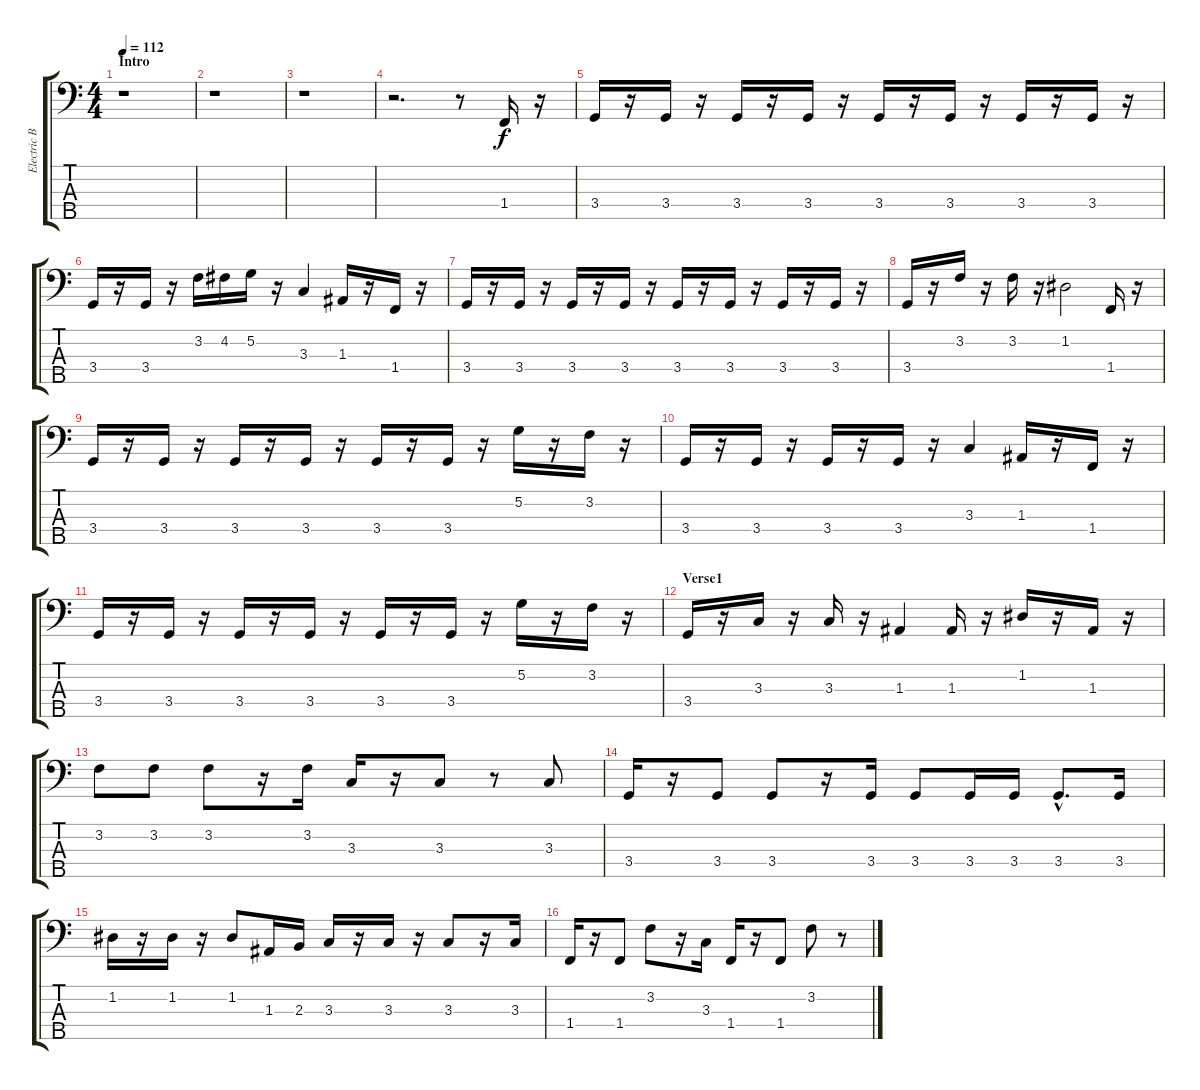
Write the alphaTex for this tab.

\track ("Electric Bass" "Electric B") {instrument electricbasspick}
\staff {score tabs}
\tuning (G2 D2 A1 E1 B0) {hide}
\ts (4 4)
\section ("" "Intro")
\tempo 112
\clef f4
\ks c
r.1{dy f instrument electricbasspick} |
r.1 |
r.1 |
r.2{d} r.8 1.4.16 r.16 |
3.4.16 r.16 3.4.16 r.16 3.4.16 r.16 3.4.16 r.16 3.4.16 r.16 3.4.16 r.16 3.4.16 r.16 3.4.16 r.16 |
3.4.16 r.16 3.4.16 r.16 3.2.16 4.2.16 5.2.16 r.16 3.3.4 1.3.16 r.16 1.4.16 r.16 |
3.4.16 r.16 3.4.16 r.16 3.4.16 r.16 3.4.16 r.16 3.4.16 r.16 3.4.16 r.16 3.4.16 r.16 3.4.16 r.16 |
3.4.16 r.16 3.2.16 r.16 3.2.16 r.16 1.2.2 1.4.16 r.16 |
3.4.16 r.16 3.4.16 r.16 3.4.16 r.16 3.4.16 r.16 3.4.16 r.16 3.4.16 r.16 5.2.16 r.16 3.2.16 r.16 |
3.4.16 r.16 3.4.16 r.16 3.4.16 r.16 3.4.16 r.16 3.3.4 1.3.16 r.16 1.4.16 r.16 |
3.4.16 r.16 3.4.16 r.16 3.4.16 r.16 3.4.16 r.16 3.4.16 r.16 3.4.16 r.16 5.2.16 r.16 3.2.16 r.16 |
\section ("" "Verse1")
3.4.16 r.16 3.3.16 r.16 3.3.16 r.16 1.3.4 1.3.16 r.16 1.2.16 r.16 1.3.16 r.16 |
3.2.8 3.2.8 3.2.8 r.16 3.2.16 3.3.16 r.16 3.3.8 r.8 3.3.8 |
3.4.16 r.16 3.4.8 3.4.8 r.16 3.4.16 3.4.8 3.4.16 3.4.16 3.4{hac}.8{d} 3.4.16 |
1.2.16 r.16 1.2.16 r.16 1.2.8 1.3.16 2.3.16 3.3.16 r.16 3.3.16 r.16 3.3.8 r.16 3.3.16 |
1.4.16 r.16 1.4.8 3.2.8 r.16 3.3.16 1.4.16 r.16 1.4.8 3.2.8 r.8
